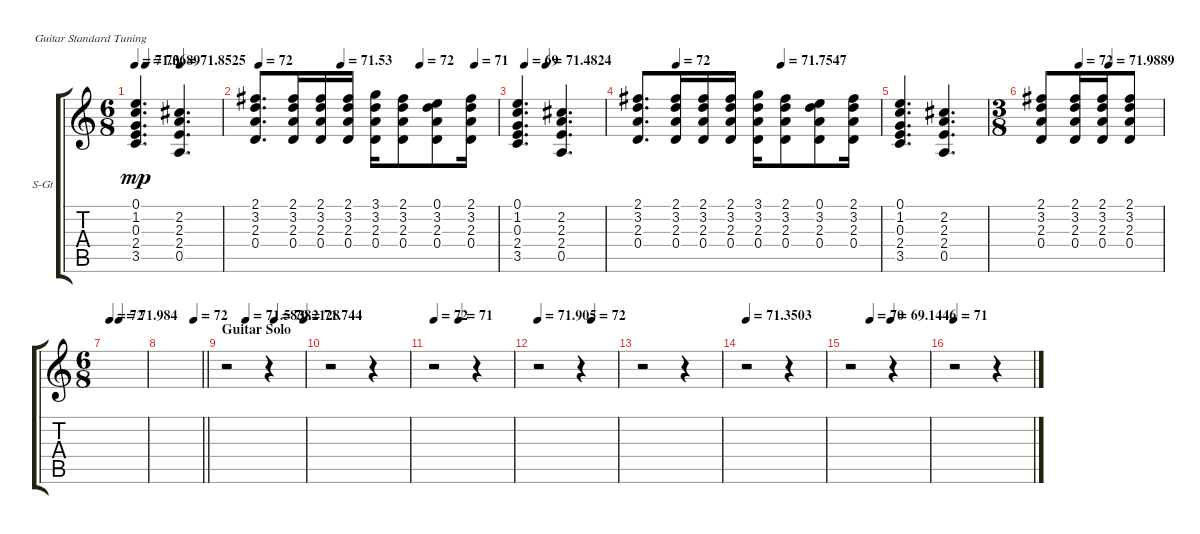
\bracketExtendMode groupsimilarinstruments
\firstSystemTrackNameOrientation horizontal
\otherSystemsTrackNameOrientation horizontal
\track ("Electric clean 1 doubling" "S-Gt") {instrument acousticguitarsteel}
\staff {score tabs}
\tuning (E4 B3 G3 D3 A2 E2)
\ts (6 8)
\tempo
71.3689
\tempo (70 0.125)
\tempo (71.8525 0.525)
\accidentals auto
\clef g2
\ottava regular
\simile none
\ks c
(0.1 1.2 0.3 2.4 3.5).4{d dy mp} (2.2 2.3 2.4 0.5).4{d} |
\tempo (72 0.01875)
\tempo (71.53 0.35625)
\tempo (72 0.68125)
\tempo (71 0.90625)
(2.1 3.2 2.3 0.4).8{d} (2.1 3.2 2.3 0.4).16 (2.1 3.2 2.3 0.4).16 (2.1 3.2 2.3 0.4).16 (3.1 3.2 2.3 0.4).16 (2.1 3.2 2.3 0.4).8 (0.1 3.2 2.3 0.4).8 (2.1 3.2 2.3 0.4).16 |
\tempo (69 0.09375)
\tempo (71.4824 0.3375)
(0.1 1.2 0.3 2.4 3.5).4{d} (2.2 2.3 2.4 0.5).4{d} |
\tempo (72 0.1625)
\tempo (71.7547 0.59375)
(2.1 3.2 2.3 0.4).8{d} (2.1 3.2 2.3 0.4).16 (2.1 3.2 2.3 0.4).16 (2.1 3.2 2.3 0.4).16 (3.1 3.2 2.3 0.4).16 (2.1 3.2 2.3 0.4).8 (0.1 3.2 2.3 0.4).8 (2.1 3.2 2.3 0.4).16 |
(0.1 1.2 0.3 2.4 3.5).4{d} (2.2 2.3 2.4 0.5).4{d} |
\ts (3 8)
\beaming (8 3)
\tempo (72 0.31875)
\tempo (71.9889 0.5625)
(2.1 3.2 2.3 0.4).8 (2.1 3.2 2.3 0.4).16 (2.1 3.2 2.3 0.4).16 (2.1 3.2 2.3 0.4).8 |
\ts (6 8)
\beaming (8 3 3)
\tempo (72 0.10625)
\tempo (71.984 0.33125)
|
\tempo (72 0.8125)
\barLineRight lightlight
|
\section ("" "Guitar Solo")
\tempo (71.5838 0.25625)
\tempo (70.2128 0.61875)
\tempo (71.744 0.99375)
r.2 r.4 |
r.2 r.4 |
\tempo (72 0.0125)
\tempo (71 0.325)
r.2 r.4 |
\tempo
71.905
\tempo (72 0.68125)
r.2 r.4 |
r.2 r.4 |
\tempo (71.3503 0.00625)
r.2 r.4 |
\tempo (70 0.25625)
\tempo (69.1446 0.51875)
r.2 r.4 |
\tempo 71
r.2 r.4
